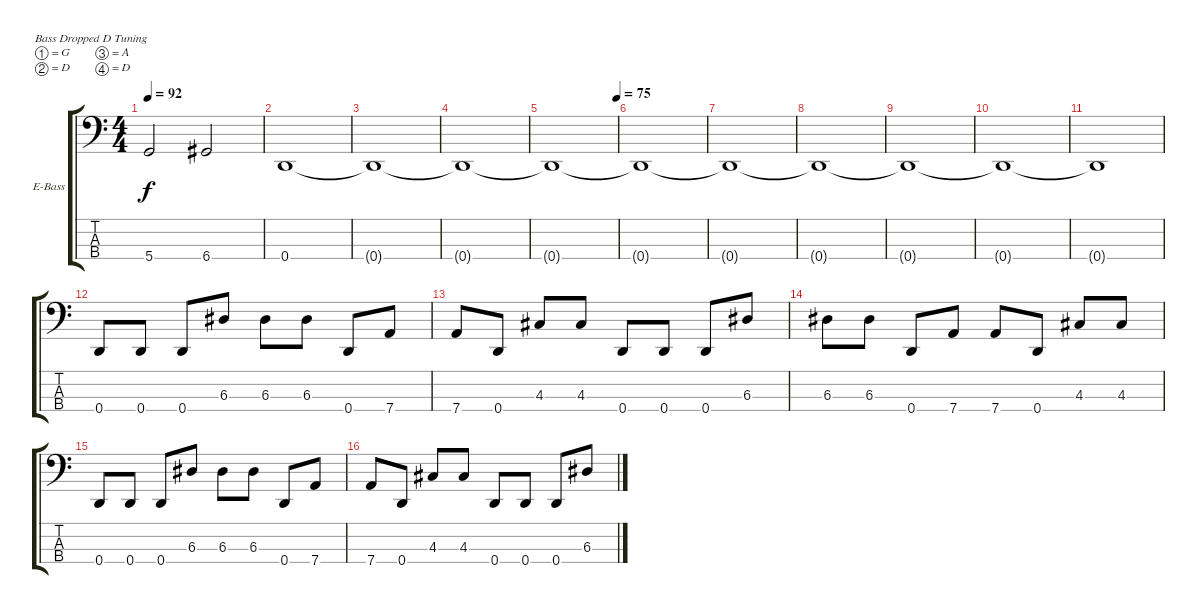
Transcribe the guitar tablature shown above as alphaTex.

\bracketExtendMode groupsimilarinstruments
\firstSystemTrackNameOrientation horizontal
\otherSystemsTrackNameOrientation horizontal
\track ("John Campbell" "E-Bass") {instrument electricbasspick}
\staff {score tabs}
\tuning (G2 D2 A1 D1)
\ts (4 4)
\tempo 92
\clef f4
\ks c
5.4.2{dy f} 6.4.2 |
0.4.1 |
0.4{t}.1 |
0.4{t}.1 |
\tempo (75 1)
0.4{t}.1 |
0.4{t}.1 |
0.4{t}.1 |
0.4{t}.1 |
0.4{t}.1 |
0.4{t}.1 |
0.4{t}.1 |
0.4.8 0.4.8 0.4.8 6.3.8 6.3.8 6.3.8 0.4.8 7.4.8 |
7.4.8 0.4.8 4.3.8 4.3.8 0.4.8 0.4.8 0.4.8 6.3.8 |
6.3.8 6.3.8 0.4.8 7.4.8 7.4.8 0.4.8 4.3.8 4.3.8 |
0.4.8 0.4.8 0.4.8 6.3.8 6.3.8 6.3.8 0.4.8 7.4.8 |
7.4.8 0.4.8 4.3.8 4.3.8 0.4.8 0.4.8 0.4.8 6.3.8
